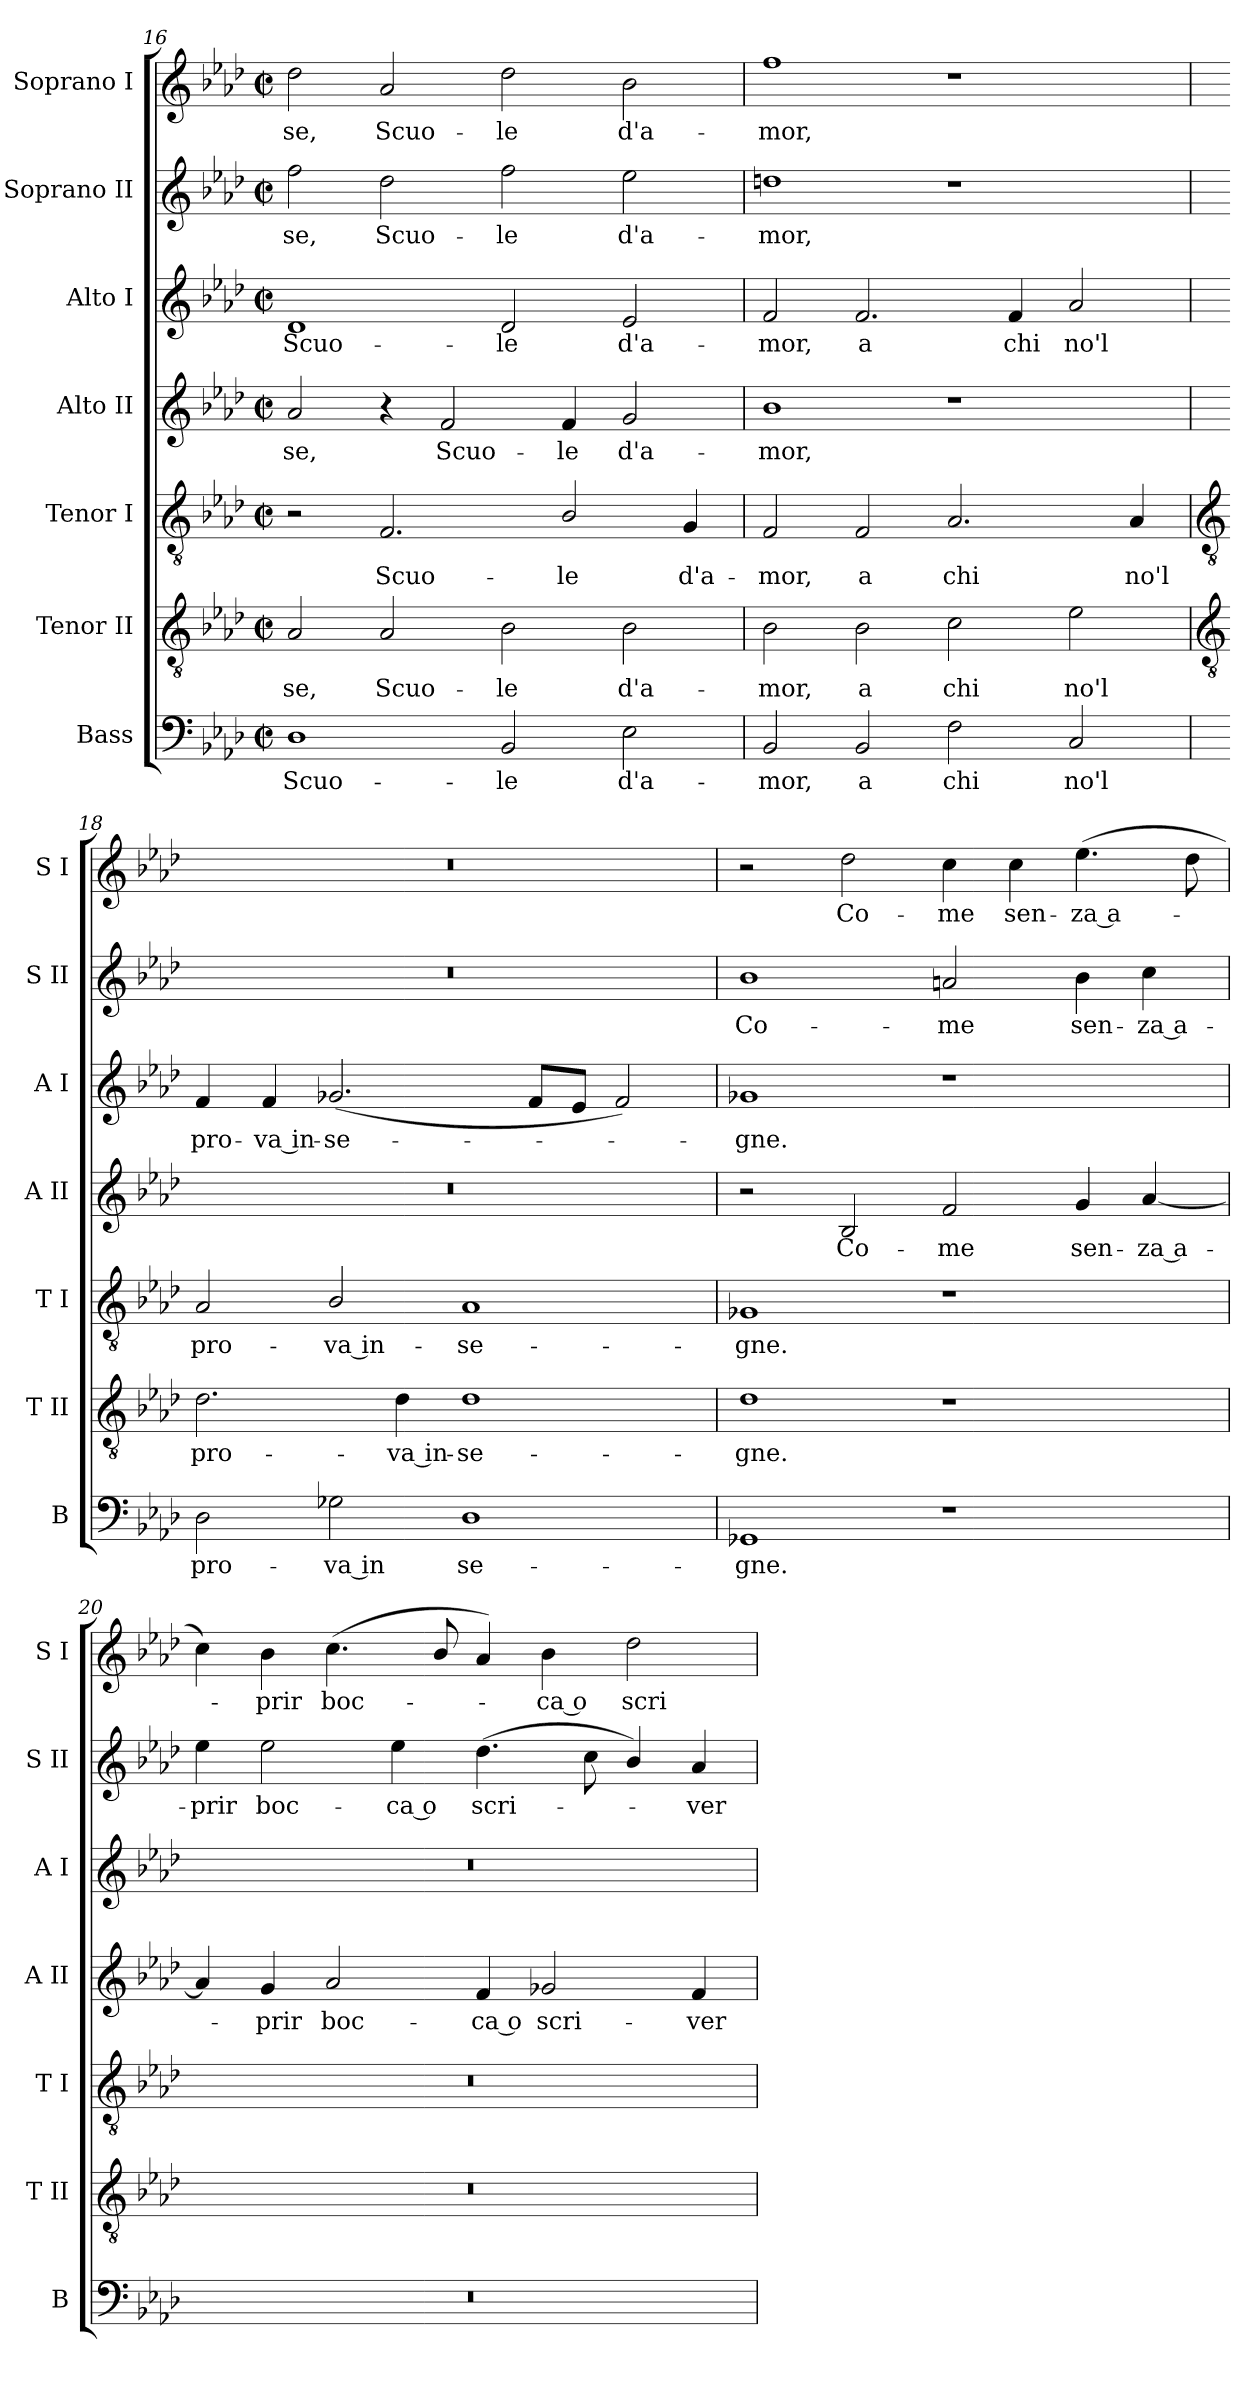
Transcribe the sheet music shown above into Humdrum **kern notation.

**kern	**text	**kern	**text	**kern	**text	**kern	**text	**kern	**text	**kern	**text	**kern	**text
*part7	*part7	*part6	*part6	*part5	*part5	*part4	*part4	*part3	*part3	*part2	*part2	*part1	*part1
*staff7	*staff7	*staff6	*staff6	*staff5	*staff5	*staff4	*staff4	*staff3	*staff3	*staff2	*staff2	*staff1	*staff1
*I"Bass	*	*I"Tenor II	*	*I"Tenor I	*	*I"Alto II	*	*I"Alto I	*	*I"Soprano II	*	*I"Soprano I	*
*I'B	*	*I'T II	*	*I'T I	*	*I'A II	*	*I'A I	*	*I'S II	*	*I'S I	*
*clefF4	*	*clefGv2	*	*clefGv2	*	*clefG2	*	*clefG2	*	*clefG2	*	*clefG2	*
*k[b-e-a-d-]	*	*k[b-e-a-d-]	*	*k[b-e-a-d-]	*	*k[b-e-a-d-]	*	*k[b-e-a-d-]	*	*k[b-e-a-d-]	*	*k[b-e-a-d-]	*
*A-:	*	*A-:	*	*A-:	*	*A-:	*	*A-:	*	*A-:	*	*A-:	*
*M4/2	*	*M4/2	*	*M4/2	*	*M4/2	*	*M4/2	*	*M4/2	*	*M4/2	*
*met(c|)	*	*met(c|)	*	*met(c|)	*	*met(c|)	*	*met(c|)	*	*met(c|)	*	*met(c|)	*
=16	=16	=16	=16	=16	=16	=16	=16	=16	=16	=16	=16	=16	=16
!	!LO:LY:b	!	!LO:LY:b	!	!	!	!LO:LY:b	!	!LO:LY:b	!	!LO:LY:b	!	!LO:LY:b
1D-	Scuo-	2A-	-se,	2r	.	2a-	-se,	1d-	Scuo-	2ff	-se,	2dd-	se,
!	!	!	!LO:LY:b	!	!LO:LY:b	!	!	!	!	!	!LO:LY:b	!	!LO:LY:b
.	.	2A-	Scuo-	2.F	Scuo-	4r	.	.	.	2dd-	Scuo-	2a-	Scuo-
!	!	!	!	!	!	!	!LO:LY:b	!	!	!	!	!	!
.	.	.	.	.	.	2f	Scuo-	.	.	.	.	.	.
!	!LO:LY:b	!	!LO:LY:b	!	!	!	!	!	!LO:LY:b	!	!LO:LY:b	!	!LO:LY:b
2BB-	-le	2B-	-le	.	.	.	.	2d-	-le	2ff	-le	2dd-	-le
!	!	!	!	!	!LO:LY:b	!	!LO:LY:b	!	!	!	!	!	!
.	.	.	.	2B-/	-le	4f	-le	.	.	.	.	.	.
!	!LO:LY:b	!	!LO:LY:b	!	!	!	!LO:LY:b	!	!LO:LY:b	!	!LO:LY:b	!	!LO:LY:b
2E-	d'a-	2B-	d'a-	.	.	2g	d'a-	2e-	d'a-	2ee-	d'a-	2b-	d'a-
!	!	!	!	!	!LO:LY:b	!	!	!	!	!	!	!	!
.	.	.	.	4G	d'a-	.	.	.	.	.	.	.	.
=17	=17	=17	=17	=17	=17	=17	=17	=17	=17	=17	=17	=17	=17
!	!LO:LY:b	!	!LO:LY:b	!	!LO:LY:b	!	!LO:LY:b	!	!LO:LY:b	!	!LO:LY:b	!	!LO:LY:b
2BB-	-mor,	2B-	-mor,	2F	-mor,	1b-	-mor,	2f	-mor,	1ddn	-mor,	1ff	-mor,
!	!LO:LY:b	!	!LO:LY:b	!	!LO:LY:b	!	!	!	!LO:LY:b	!	!	!	!
2BB-	a	2B-	a	2F	a	.	.	2.f	a	.	.	.	.
!	!LO:LY:b	!	!LO:LY:b	!	!LO:LY:b	!	!	!	!	!	!	!	!
2F	chi	2c	chi	2.A-	chi	1r	.	.	.	1r	.	1r	.
!	!	!	!	!	!	!	!	!	!LO:LY:b	!	!	!	!
.	.	.	.	.	.	.	.	4f	chi	.	.	.	.
!	!LO:LY:b	!	!LO:LY:b	!	!	!	!	!	!LO:LY:b	!	!	!	!
2C	no'l	2e-	no'l	.	.	.	.	2a-	no'l	.	.	.	.
!	!	!	!	!	!LO:LY:b	!	!	!	!	!	!	!	!
.	.	.	.	4A-	no'l	.	.	.	.	.	.	.	.
!!LO:LB:g=z
=18	=18	=18	=18	=18	=18	=18	=18	=18	=18	=18	=18	=18	=18
*	*	*clefGv2	*	*clefGv2	*	*	*	*	*	*	*	*	*
!	!LO:LY:b	!	!LO:LY:b	!	!LO:LY:b	!	!	!	!LO:LY:b	!	!	!	!
2D-	pro-	2.d-	pro-	2A-	pro-	0r	.	4f	pro-	0r	.	0r	.
!	!	!	!	!	!	!	!	!	!LO:LY:b	!	!	!	!
.	.	.	.	.	.	.	.	4f	-va in-	.	.	.	.
!	!LO:LY:b	!	!	!	!LO:LY:b	!	!	!	!LO:LY:b	!	!	!	!
2G-X	-va in	.	.	2B-/	-va in-	.	.	(<2.g-X	-se-	.	.	.	.
!	!	!	!LO:LY:b	!	!	!	!	!	!	!	!	!	!
.	.	4d-	-va in-	.	.	.	.	.	.	.	.	.	.
!	!LO:LY:b	!	!LO:LY:b	!	!LO:LY:b	!	!	!	!	!	!	!	!
1D-	se-	1d-	-se-	1A-	-se-	.	.	.	.	.	.	.	.
.	.	.	.	.	.	.	.	8fL	.	.	.	.	.
.	.	.	.	.	.	.	.	8e-J	.	.	.	.	.
.	.	.	.	.	.	.	.	2f)	.	.	.	.	.
=19	=19	=19	=19	=19	=19	=19	=19	=19	=19	=19	=19	=19	=19
!	!LO:LY:b	!	!LO:LY:b	!	!LO:LY:b	!	!	!	!LO:LY:b	!	!LO:LY:b	!	!
1GG-X	-gne.	1d-	-gne.	1G-X	-gne.	2r	.	1g-X	gne.	1b-	Co-	2r	.
!	!	!	!	!	!	!	!LO:LY:b	!	!	!	!	!	!LO:LY:b
.	.	.	.	.	.	2B-	Co-	.	.	.	.	2dd-	Co-
!	!	!	!	!	!	!	!LO:LY:b	!	!	!	!LO:LY:b	!	!LO:LY:b
1r	.	1r	.	1r	.	2f	-me	1r	.	2an	-me	4cc	-me
!	!	!	!	!	!	!	!	!	!	!	!	!	!LO:LY:b
.	.	.	.	.	.	.	.	.	.	.	.	4cc	sen-
!	!	!	!	!	!	!	!LO:LY:b	!	!	!	!LO:LY:b	!	!LO:LY:b
.	.	.	.	.	.	4g	sen-	.	.	4b-	sen-	(>4.ee-	-za a-
!	!	!	!	!	!	!	!LO:LY:b	!	!	!	!LO:LY:b	!	!
.	.	.	.	.	.	[4a-	-za a-	.	.	4cc	-za a-	.	.
.	.	.	.	.	.	.	.	.	.	.	.	8dd-	.
=20	=20	=20	=20	=20	=20	=20	=20	=20	=20	=20	=20	=20	=20
!	!	!	!	!	!	!	!	!	!	!	!LO:LY:b	!	!
0r	.	0r	.	0r	.	4a-]	.	0r	.	4ee-	-prir	4cc)	.
!	!	!	!	!	!	!	!LO:LY:b	!	!	!	!LO:LY:b	!	!LO:LY:b
.	.	.	.	.	.	4g	prir	.	.	2ee-	boc-	4b-	prir
!	!	!	!	!	!	!	!LO:LY:b	!	!	!	!	!	!LO:LY:b
.	.	.	.	.	.	2a-	boc-	.	.	.	.	(<4.cc	boc-
!	!	!	!	!	!	!	!	!	!	!	!LO:LY:b	!	!
.	.	.	.	.	.	.	.	.	.	4ee-	-ca o	.	.
.	.	.	.	.	.	.	.	.	.	.	.	8b-/	.
!	!	!	!	!	!	!	!LO:LY:b	!	!	!	!LO:LY:b	!	!
.	.	.	.	.	.	4f	-ca o	.	.	(>4.dd-	scri-	4a-)	.
!	!	!	!	!	!	!	!LO:LY:b	!	!	!	!	!	!LO:LY:b
.	.	.	.	.	.	2g-X	scri-	.	.	.	.	4b-	ca o
.	.	.	.	.	.	.	.	.	.	8cc	.	.	.
!	!	!	!	!	!	!	!	!	!	!	!	!	!LO:LY:b
.	.	.	.	.	.	.	.	.	.	4b-/)	.	2dd-	scri-
!	!	!	!	!	!	!	!LO:LY:b	!	!	!	!LO:LY:b	!	!
.	.	.	.	.	.	4f	-ver	.	.	4a-	ver	.	.
=	=	=	=	=	=	=	=	=	=	=	=	=	=
*-	*-	*-	*-	*-	*-	*-	*-	*-	*-	*-	*-	*-	*-
